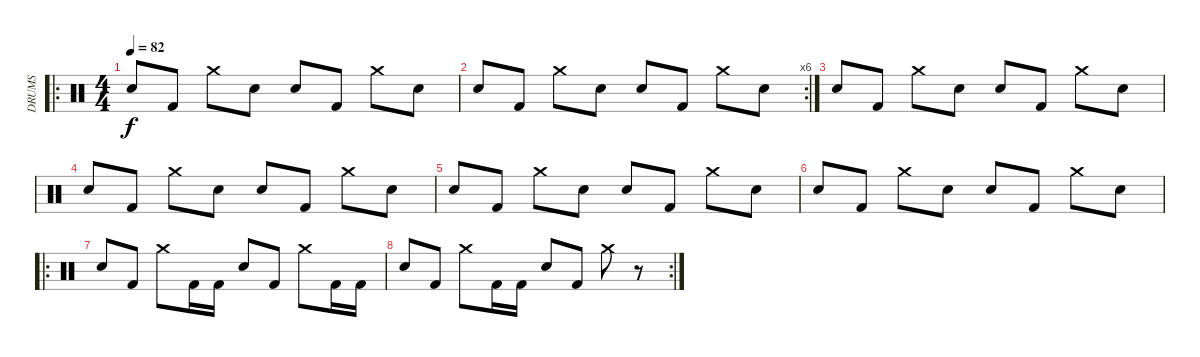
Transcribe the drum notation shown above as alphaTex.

\track ("DRUMS" "DRUMS") {instrument percussion}
\staff {score}
\articulation defaults
\ro
\ts (4 4)
\section ("" "")
\tempo 82
\clef neutral
\ks c "Electric Snare (hit)".8{dy f} "Kick (hit) 2".8 "Crash medium (hit)".8 "Electric Snare (hit)".8 "Electric Snare (hit)".8 "Kick (hit) 2".8 "Crash medium (hit)".8 "Electric Snare (hit)".8
|
\rc 6
\section ("" "")
"Electric Snare (hit)".8 "Kick (hit) 2".8 "Crash medium (hit)".8 "Electric Snare (hit)".8 "Electric Snare (hit)".8 "Kick (hit) 2".8 "Crash medium (hit)".8 "Electric Snare (hit)".8 |
"Electric Snare (hit)".8 "Kick (hit) 2".8 "Crash medium (hit)".8 "Electric Snare (hit)".8 "Electric Snare (hit)".8 "Kick (hit) 2".8 "Crash medium (hit)".8 "Electric Snare (hit)".8 |
"Electric Snare (hit)".8 "Kick (hit) 2".8 "Crash medium (hit)".8 "Electric Snare (hit)".8 "Electric Snare (hit)".8 "Kick (hit) 2".8 "Crash medium (hit)".8 "Electric Snare (hit)".8 |
"Electric Snare (hit)".8 "Kick (hit) 2".8 "Crash medium (hit)".8 "Electric Snare (hit)".8 "Electric Snare (hit)".8 "Kick (hit) 2".8 "Crash medium (hit)".8 "Electric Snare (hit)".8 |
"Electric Snare (hit)".8 "Kick (hit) 2".8 "Crash medium (hit)".8 "Electric Snare (hit)".8 "Electric Snare (hit)".8 "Kick (hit) 2".8 "Crash medium (hit)".8 "Electric Snare (hit)".8 |
\ro "Electric Snare (hit)".8 "Kick (hit) 2".8 "Crash medium (hit)".8 "Kick (hit) 2".16 "Kick (hit) 2".16 "Electric Snare (hit)".8 "Kick (hit) 2".8 "Crash medium (hit)".8 "Kick (hit) 2".16 "Kick (hit) 2".16
|
\rc 2 "Electric Snare (hit)".8 "Kick (hit) 2".8 "Crash medium (hit)".8 "Kick (hit) 2".16 "Kick (hit) 2".16 "Electric Snare (hit)".8 "Kick (hit) 2".8 "Crash medium (hit)".8
r.8
